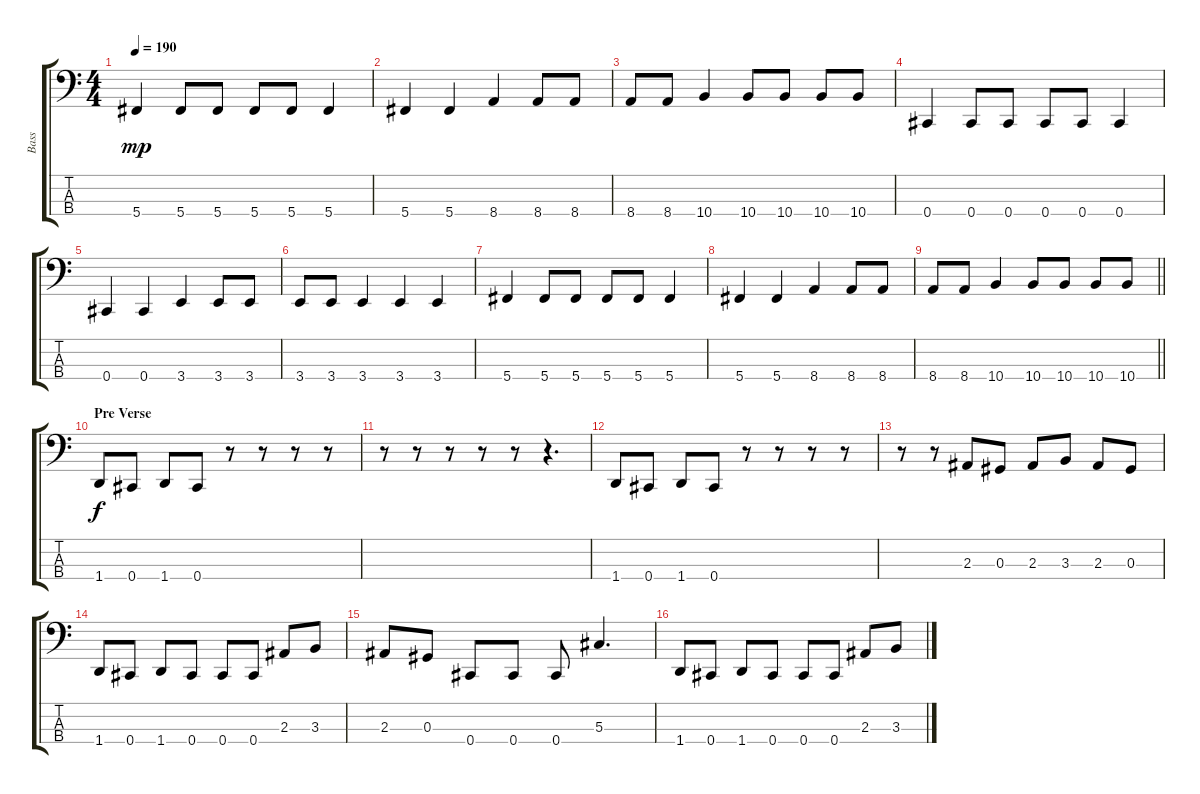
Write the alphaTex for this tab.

\track ("Bass" "Bass") {instrument electricbasspick}
\staff {score tabs}
\tuning (Gb2 Db2 Ab1 Db1) {hide}
\ts (4 4)
\tempo 190
\clef f4
\ks c
5.4.4{dy mp} 5.4.8 5.4.8 5.4.8 5.4.8 5.4.4 |
5.4.4 5.4.4 8.4.4 8.4.8 8.4.8 |
8.4.8 8.4.8 10.4.4 10.4.8 10.4.8 10.4.8 10.4.8 |
0.4.4 0.4.8 0.4.8 0.4.8 0.4.8 0.4.4 |
0.4.4 0.4.4 3.4.4 3.4.8 3.4.8 |
3.4.8 3.4.8 3.4.4 3.4.4 3.4.4 |
5.4.4 5.4.8 5.4.8 5.4.8 5.4.8 5.4.4 |
5.4.4 5.4.4 8.4.4 8.4.8 8.4.8 |
\barLineRight lightlight
8.4.8 8.4.8 10.4.4 10.4.8 10.4.8 10.4.8 10.4.8 |
\section ("" "Pre Verse")
1.4.8{dy f} 0.4.8 1.4.8 0.4.8 r.8 r.8 r.8 r.8 |
r.8 r.8 r.8 r.8 r.8 r.4{d} |
1.4.8 0.4.8 1.4.8 0.4.8 r.8 r.8 r.8 r.8 |
r.8 r.8 2.3.8 0.3.8 2.3.8 3.3.8 2.3.8 0.3.8 |
1.4.8 0.4.8 1.4.8 0.4.8 0.4.8 0.4.8 2.3.8 3.3.8 |
2.3.8 0.3.8 0.4.8 0.4.8 0.4.8 5.3.4{d} |
1.4.8 0.4.8 1.4.8 0.4.8 0.4.8 0.4.8 2.3.8 3.3.8
